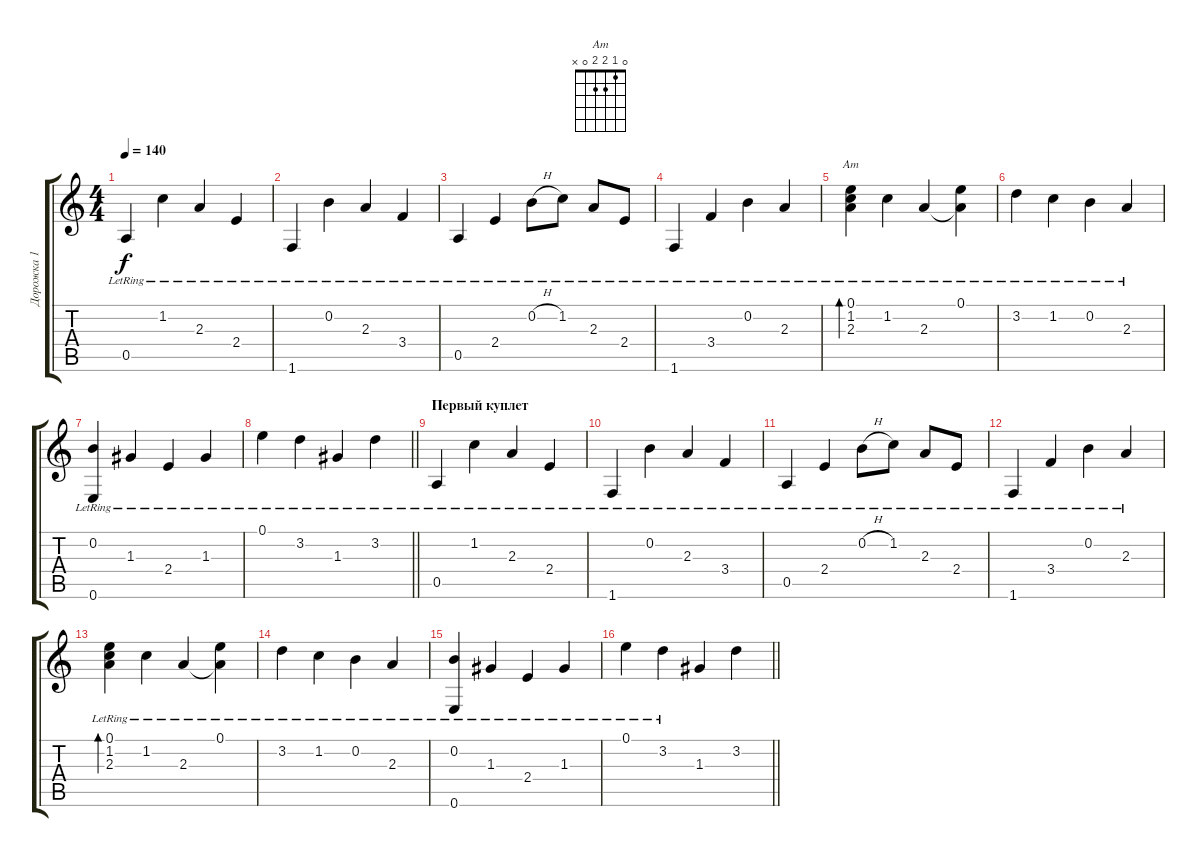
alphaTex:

\track ("Дорожка 1" "Дорожка 1") {instrument acousticguitarsteel}
\staff {score tabs}
\tuning (E4 B3 G3 D3 A2 E2) {hide}
\chord ("Am" 0 1 2 2 0 x)
\ts (4 4)
\tempo 140
\clef g2
\ks c
0.5{lr}.4{dy f} 1.2{lr}.4 2.3{lr}.4 2.4{lr}.4 |
1.6{lr}.4 0.2{lr}.4 2.3{lr}.4 3.4{lr}.4 |
0.5{lr}.4 2.4{lr}.4 0.2{h lr}.8 1.2{lr}.8 2.3{lr}.8 2.4{lr}.8 |
1.6{lr}.4 3.4{lr}.4 0.2{lr}.4 2.3{lr}.4 |
(0.1{lr} 1.2{lr} 2.3{lr}).4{bd 120 ch "Am"} 1.2{lr}.4 2.3{lr}.4 (0.1{lr} 2.3{t}).4 |
3.2{lr}.4 1.2{lr}.4 0.2{lr}.4 2.3{lr}.4 |
(0.2{lr} 0.6{lr}).4 1.3{lr}.4 2.4{lr}.4 1.3{lr}.4 |
\barLineRight lightlight
0.1{lr}.4 3.2{lr}.4 1.3{lr}.4 3.2{lr}.4 |
\section ("" "Первый куплет")
0.5{lr}.4{volume 13 balance 8} 1.2{lr}.4 2.3{lr}.4 2.4{lr}.4 |
1.6{lr}.4 0.2{lr}.4 2.3{lr}.4 3.4{lr}.4 |
0.5{lr}.4 2.4{lr}.4 0.2{h lr}.8 1.2{lr}.8 2.3{lr}.8 2.4{lr}.8 |
1.6{lr}.4 3.4{lr}.4 0.2{lr}.4 2.3{lr}.4 |
(0.1{lr} 1.2{lr} 2.3{lr}).4{bd 120} 1.2{lr}.4 2.3{lr}.4 (0.1{lr} 2.3{t}).4 |
3.2{lr}.4 1.2{lr}.4 0.2{lr}.4 2.3{lr}.4 |
(0.2{lr} 0.6{lr}).4 1.3{lr}.4 2.4{lr}.4 1.3{lr}.4 |
\barLineRight lightlight
0.1{lr}.4 3.2{lr}.4 1.3.4 3.2.4
